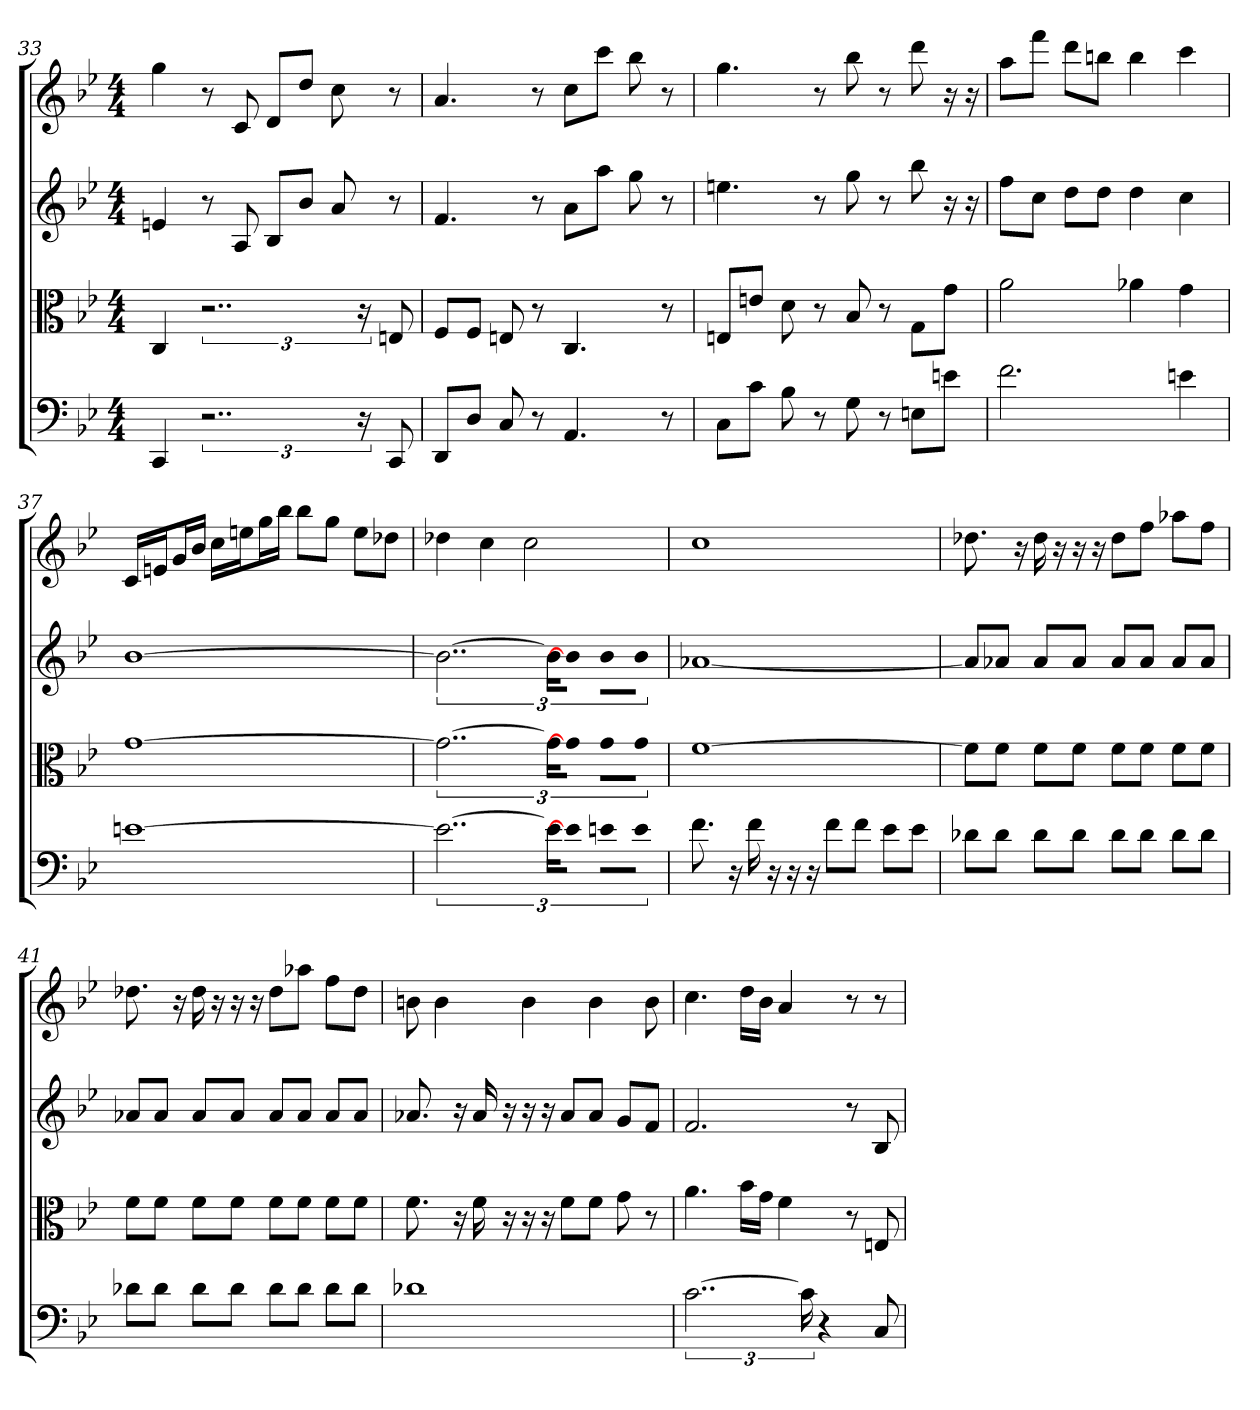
**kern	**kern	**kern	**kern
*part4	*part3	*part2	*part1
*staff4	*staff3	*staff2	*staff1
*clefF4	*clefC3	*clefG2	*clefG2
*k[b-e-]	*k[b-e-]	*k[b-e-]	*k[b-e-]
*B-:	*B-:	*B-:	*B-:
*M4/4	*M4/4	*M4/4	*M4/4
=33	=33	=33	=33
4CC	4C	4en	4gg
3..r	3..r	8r	8r
.	.	8A	8c
.	.	8B-/L	8d/L
.	.	8b-/J	8dd/J
.	.	8a	8cc
24r	24r	.	.
8CC	8En	8r	8r
=34	=34	=34	=34
8DD/L	8F/L	4.f	4.a
8D/J	8F/J	.	.
8C	8En	.	.
8r	8r	8r	8r
4.AA	4.C	8a\L	8cc\L
.	.	8aa\J	8ccc\J
.	.	8gg	8bb-
8r	8r	8r	8r
=35	=35	=35	=35
8C\L	8En/L	4.een	4.gg
8c\J	8en/J	.	.
8B-	8d	.	.
8r	8r	8r	8r
8G	8B-	8gg	8bb-
8r	8r	8r	8r
8En\L	8G\L	8bb-	8ddd
8en\J	8g\J	16r	16r
.	.	16r	16r
=36	=36	=36	=36
2.f	2a	8ff\L	8aa\L
.	.	8cc\J	8fff\J
.	.	8dd\L	8ddd\L
.	.	8dd\J	8bbn\J
.	4a-X	4dd	4bb
4en	4g	4cc	4ccc
=37	=37	=37	=37
[1en	[1g	[1b-	16c/LL
.	.	.	16en/J
.	.	.	16g/L
.	.	.	16b-/JJ
.	.	.	16cc\LL
.	.	.	16een\J
.	.	.	16gg\L
.	.	.	16bb-\JJ
.	.	.	8bb-\L
.	.	.	8gg\J
.	.	.	8ee\L
.	.	.	8dd-X\J
=38	=38	=38	=38
3..e_	3..g_	3..b-_	4dd-X
.	.	.	4cc
.	.	.	2cc
24e\KL]	24g\KL]	24b-\KL]	.
8e\J]	8g\J]	8b-\J]	.
8en\L	8g\L	8b-\L	.
8e\J	8g\J	8b-\J	.
=39	=39	=39	=39
8.f	[1f	[1a-X	1cc
16r	.	.	.
16f	.	.	.
16r	.	.	.
16r	.	.	.
16r	.	.	.
8f\L	.	.	.
8f\J	.	.	.
8e-\L	.	.	.
8e-\J	.	.	.
=40	=40	=40	=40
8d-X\L	8f\L]	8a-/L]	8.dd-X
8d-\J	8f\J	8a-X/J	.
.	.	.	16r
8d-\L	8f\L	8a-/L	16dd-
.	.	.	16r
8d-\J	8f\J	8a-/J	16r
.	.	.	16r
8d-\L	8f\L	8a-/L	8dd-\L
8d-\J	8f\J	8a-/J	8ff\J
8d-\L	8f\L	8a-/L	8aa-X\L
8d-\J	8f\J	8a-/J	8ff\J
=41	=41	=41	=41
8d-X\L	8f\L	8a-X/L	8.dd-X
8d-\J	8f\J	8a-/J	.
.	.	.	16r
8d-\L	8f\L	8a-/L	16dd-
.	.	.	16r
8d-\J	8f\J	8a-/J	16r
.	.	.	16r
8d-\L	8f\L	8a-/L	8dd-\L
8d-\J	8f\J	8a-/J	8aa-X\J
8d-\L	8f\L	8a-/L	8ff\L
8d-\J	8f\J	8a-/J	8dd-\J
=42	=42	=42	=42
1d-X	8.f	8.a-X	8bn
.	.	.	4b
.	16r	16r	.
.	16f	16a-	.
.	16r	16r	.
.	16r	16r	4b
.	16r	16r	.
.	8f\L	8a-/L	.
.	8f\J	8a-/J	4b
.	8g	8g/L	.
.	8r	8f/J	8b
=43	=43	=43	=43
[3..c	4.a	2.f	4.cc
.	16b-\LL	.	16dd\LL
.	16g\JJ	.	16b-\JJ
.	4f	.	4a
24c]	.	.	.
4r	.	.	.
.	8r	8r	8r
8C	8En	8B-	8r
=	=	=	=
*-	*-	*-	*-
